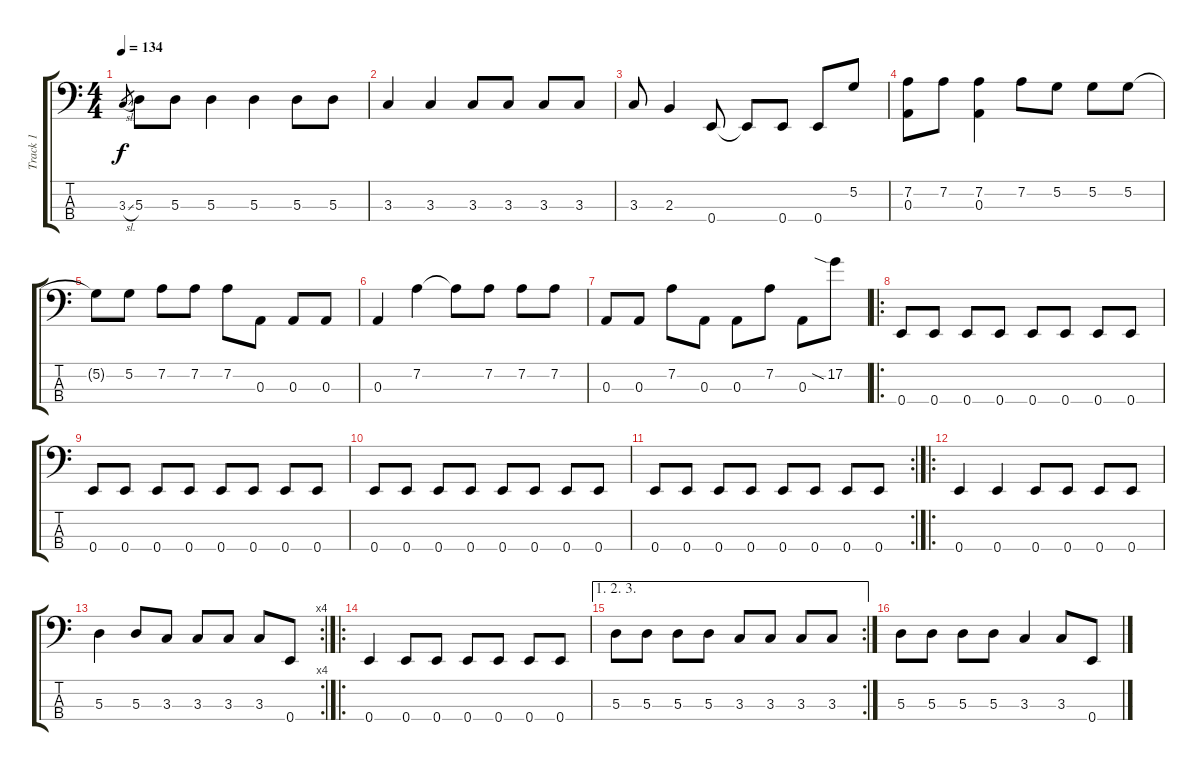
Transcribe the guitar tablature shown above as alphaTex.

\track ("Track 1" "Track 1") {instrument electricbasspick}
\staff {score tabs}
\tuning (G2 D2 A1 E1) {hide}
\ts (4 4)
\tempo 134
\clef f4
\ks c
3.3{sl}.8{gr dy f} 5.3.8 5.3.8 5.3.4 5.3.4 5.3.8 5.3.8 |
3.3.4 3.3.4 3.3.8 3.3.8 3.3.8 3.3.8 |
3.3.8 2.3.4 0.4.8 0.4{t}.8 0.4.8 0.4.8 5.2.8 |
(7.2 0.3).8 7.2.8 (7.2 0.3).4 7.2.8 5.2.8 5.2.8 5.2.8 |
5.2{t}.8 5.2.8 7.2.8 7.2.8 7.2.8 0.3.8 0.3.8 0.3.8 |
0.3.4 7.2.4 7.2{t}.8 7.2.8 7.2.8 7.2.8 |
0.3.8 0.3.8 7.2.8 0.3.8 0.3.8 7.2.8 0.3.8 17.2{sia}.8 |
\ro
0.4.8 0.4.8 0.4.8 0.4.8 0.4.8 0.4.8 0.4.8 0.4.8 |
0.4.8 0.4.8 0.4.8 0.4.8 0.4.8 0.4.8 0.4.8 0.4.8 |
0.4.8 0.4.8 0.4.8 0.4.8 0.4.8 0.4.8 0.4.8 0.4.8 |
\rc 2
0.4.8 0.4.8 0.4.8 0.4.8 0.4.8 0.4.8 0.4.8 0.4.8 |
\ro
0.4.4 0.4.4 0.4.8 0.4.8 0.4.8 0.4.8 |
\rc 4
5.3.4 5.3.8 3.3.8 3.3.8 3.3.8 3.3.8 0.4.8 |
\ro
0.4.4 0.4.8 0.4.8 0.4.8 0.4.8 0.4.8 0.4.8 |
\ae (1 2 3)
\rc 2
5.3.8 5.3.8 5.3.8 5.3.8 3.3.8 3.3.8 3.3.8 3.3.8 |
5.3.8 5.3.8 5.3.8 5.3.8 3.3.4 3.3.8 0.4.8
